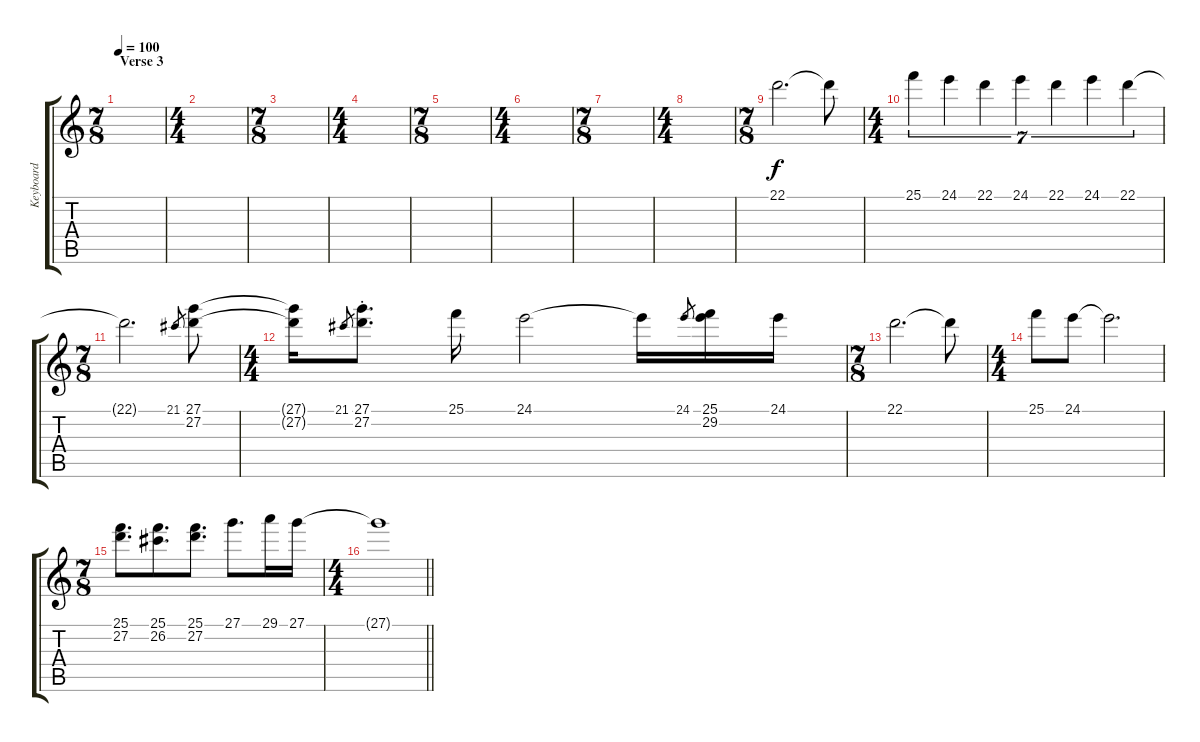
\track ("Keyboard" "Keyboard") {instrument rockorgan}
\staff {score tabs}
\tuning (E4 B3 G3 D3 A2 E2) {hide}
\ts (7 8)
\section ("" "Verse 3")
\tempo 100
\clef g2
\ks c
|
\ts (4 4)
|
\ts (7 8)
|
\ts (4 4)
|
\ts (7 8)
|
\ts (4 4)
|
\ts (7 8)
|
\ts (4 4)
|
\ts (7 8)
22.1.2{d} 22.1{t}.8 |
\ts (4 4)
25.1.4{tu (7 4)} 24.1.4{tu (7 4)} 22.1.4{tu (7 4)} 24.1.4{tu (7 4)} 22.1.4{tu (7 4)} 24.1.4{tu (7 4)} 22.1.4{tu (7 4)} |
\ts (7 8)
22.1{t}.2{d} 21.1.8{gr} (27.1 27.2).8 |
\ts (4 4)
(27.1{t} 27.2{t}).16 21.1.8{gr} (27.1{st} 27.2{st}).8{d} 25.1.16 24.1.2 24.1{t}.16 24.1.8{gr} (25.1 29.2).16 24.1.16 |
\ts (7 8)
22.1.2{d} 22.1{t}.8 |
\ts (4 4)
25.1.8 24.1.8 24.1{t}.2{d} |
\ts (7 8)
(25.1 27.2).8{d} (25.1 26.2).8{d} (25.1 27.2).8{d} 27.1.8{d} 29.1.16 27.1.16 |
\ts (4 4)
\barLineRight lightlight
27.1{t}.1{volume 0}
